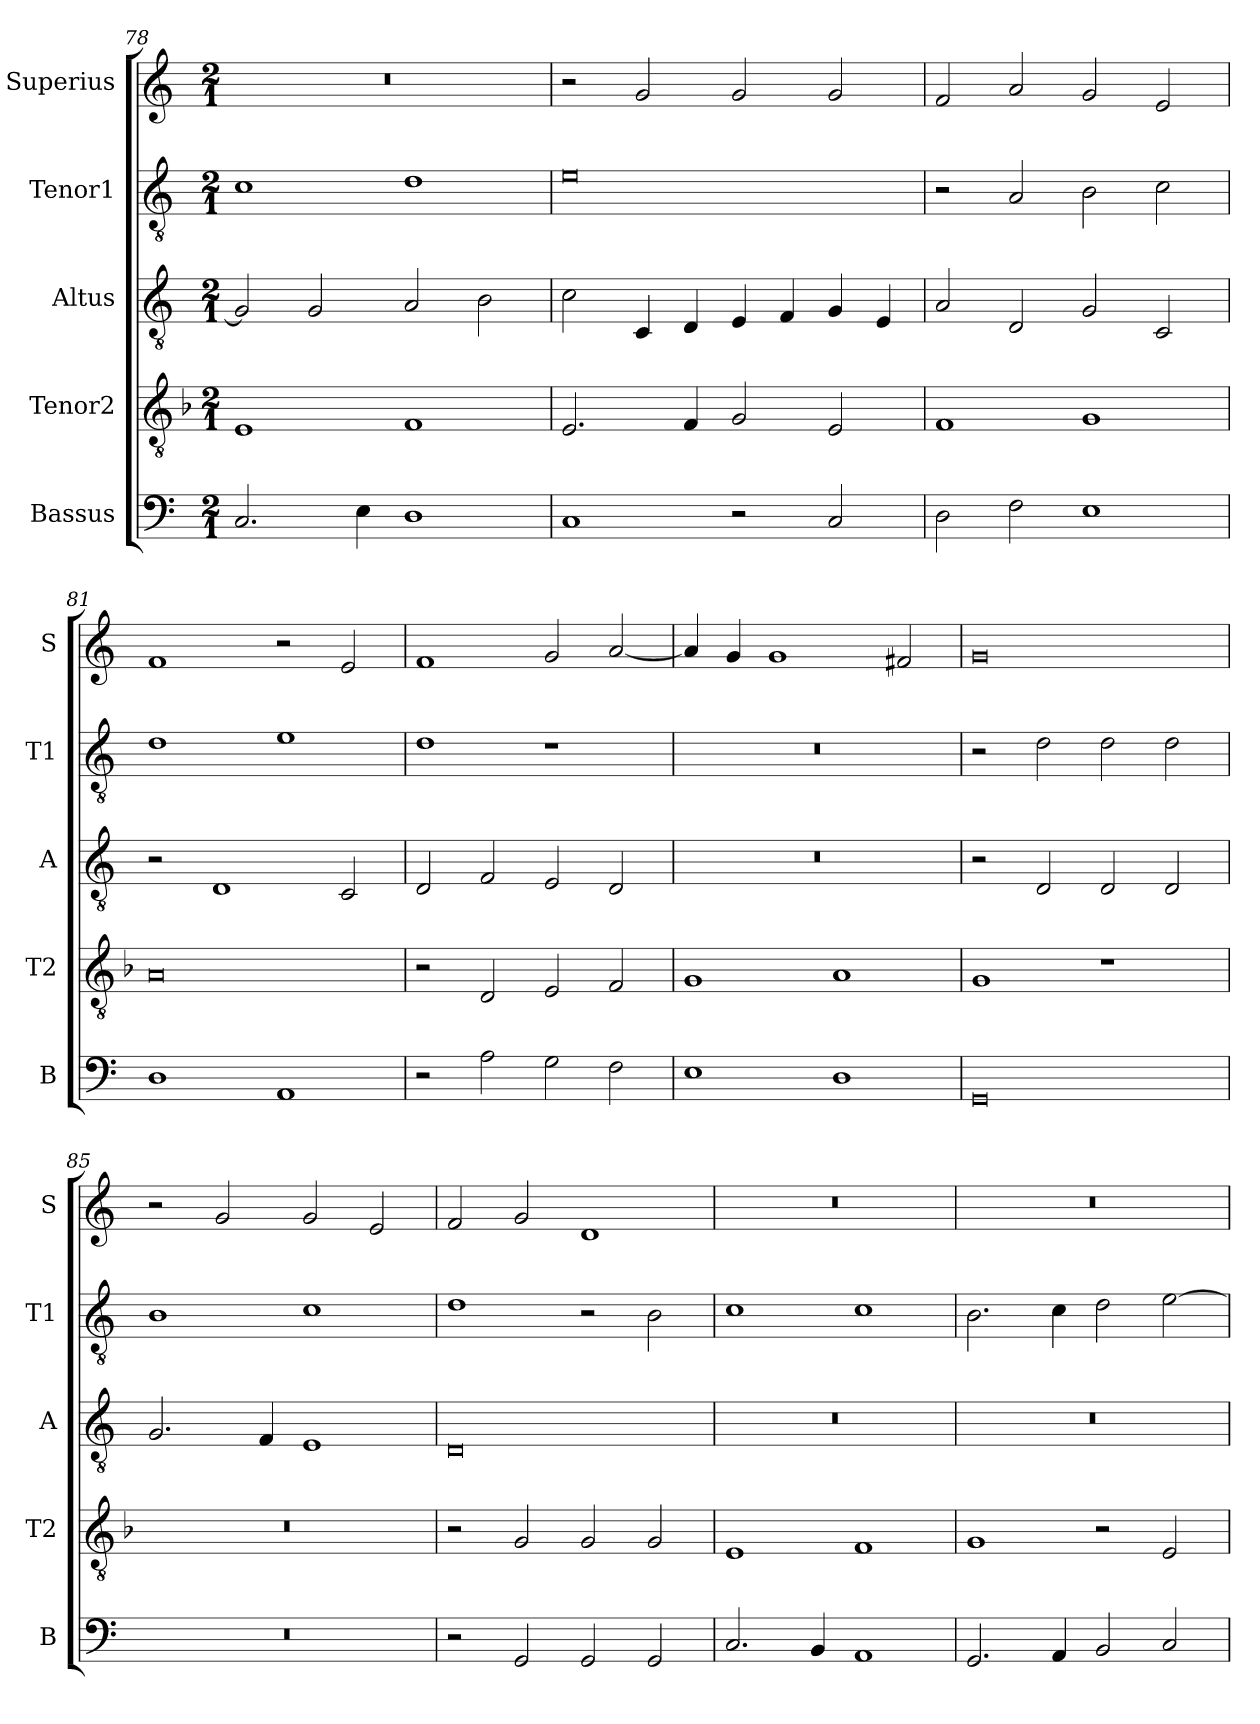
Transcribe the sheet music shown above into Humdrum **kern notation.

**kern	**kern	**kern	**kern	**kern
*part5	*part4	*part3	*part2	*part1
*staff5	*staff4	*staff3	*staff2	*staff1
*I"Bassus	*I"Tenor2	*I"Altus	*I"Tenor1	*I"Superius
*I'B	*I'T2	*I'A	*I'T1	*I'S
*clefF4	*clefGv2	*clefGv2	*clefGv2	*clefG2
*k[]	*k[b-]	*k[]	*k[]	*k[]
*M2/1	*M2/1	*M2/1	*M2/1	*M2/1
=78	=78	=78	=78	=78
2.C/	1E	2G/]	1c	0r
.	.	2G/	.	.
4E\	.	.	.	.
1D	1F	2A/	1d	.
.	.	2B\	.	.
=79	=79	=79	=79	=79
1C	2.E/	2c\	0e	2r
.	.	4C/	.	2g/
.	4F/	4D/	.	.
2r	2G/	4E/	.	2g/
.	.	4F/	.	.
2C/	2E/	4G/	.	2g/
.	.	4E/	.	.
=80	=80	=80	=80	=80
2D\	1F	2A/	2r	2f/
2F\	.	2D/	2A/	2a/
1E	1G	2G/	2B\	2g/
.	.	2C/	2c\	2e/
=81	=81	=81	=81	=81
1D	0A	2r	1d	1f
.	.	1D	.	.
1AA	.	.	1e	2r
.	.	2C/	.	2e/
=82	=82	=82	=82	=82
2r	2r	2D/	1d	1f
2A\	2D/	2F/	.	.
2G\	2E/	2E/	1r	2g/
2F\	2F/	2D/	.	[2a/
=83	=83	=83	=83	=83
1E	1G	0r	0r	4a/]
.	.	.	.	4g/
.	.	.	.	1g
1D	1A	.	.	.
.	.	.	.	2f#X/
=84	=84	=84	=84	=84
0GG	1G	2r	2r	0g
.	.	2D/	2d\	.
.	1r	2D/	2d\	.
.	.	2D/	2d\	.
=85	=85	=85	=85	=85
0r	0r	2.G/	1B	2r
.	.	.	.	2g/
.	.	4F/	.	.
.	.	1E	1c	2g/
.	.	.	.	2e/
=86	=86	=86	=86	=86
2r	2r	0D	1d	2f/
2GG/	2G/	.	.	2g/
2GG/	2G/	.	2r	1d
2GG/	2G/	.	2B\	.
=87	=87	=87	=87	=87
2.C/	1E	0r	1c	0r
4BB/	.	.	.	.
1AA	1F	.	1c	.
=88	=88	=88	=88	=88
2.GG/	1G	0r	2.B\	0r
4AA/	.	.	4c\	.
2BB/	2r	.	2d\	.
2C/	2E/	.	[2e\	.
=	=	=	=	=
*-	*-	*-	*-	*-
